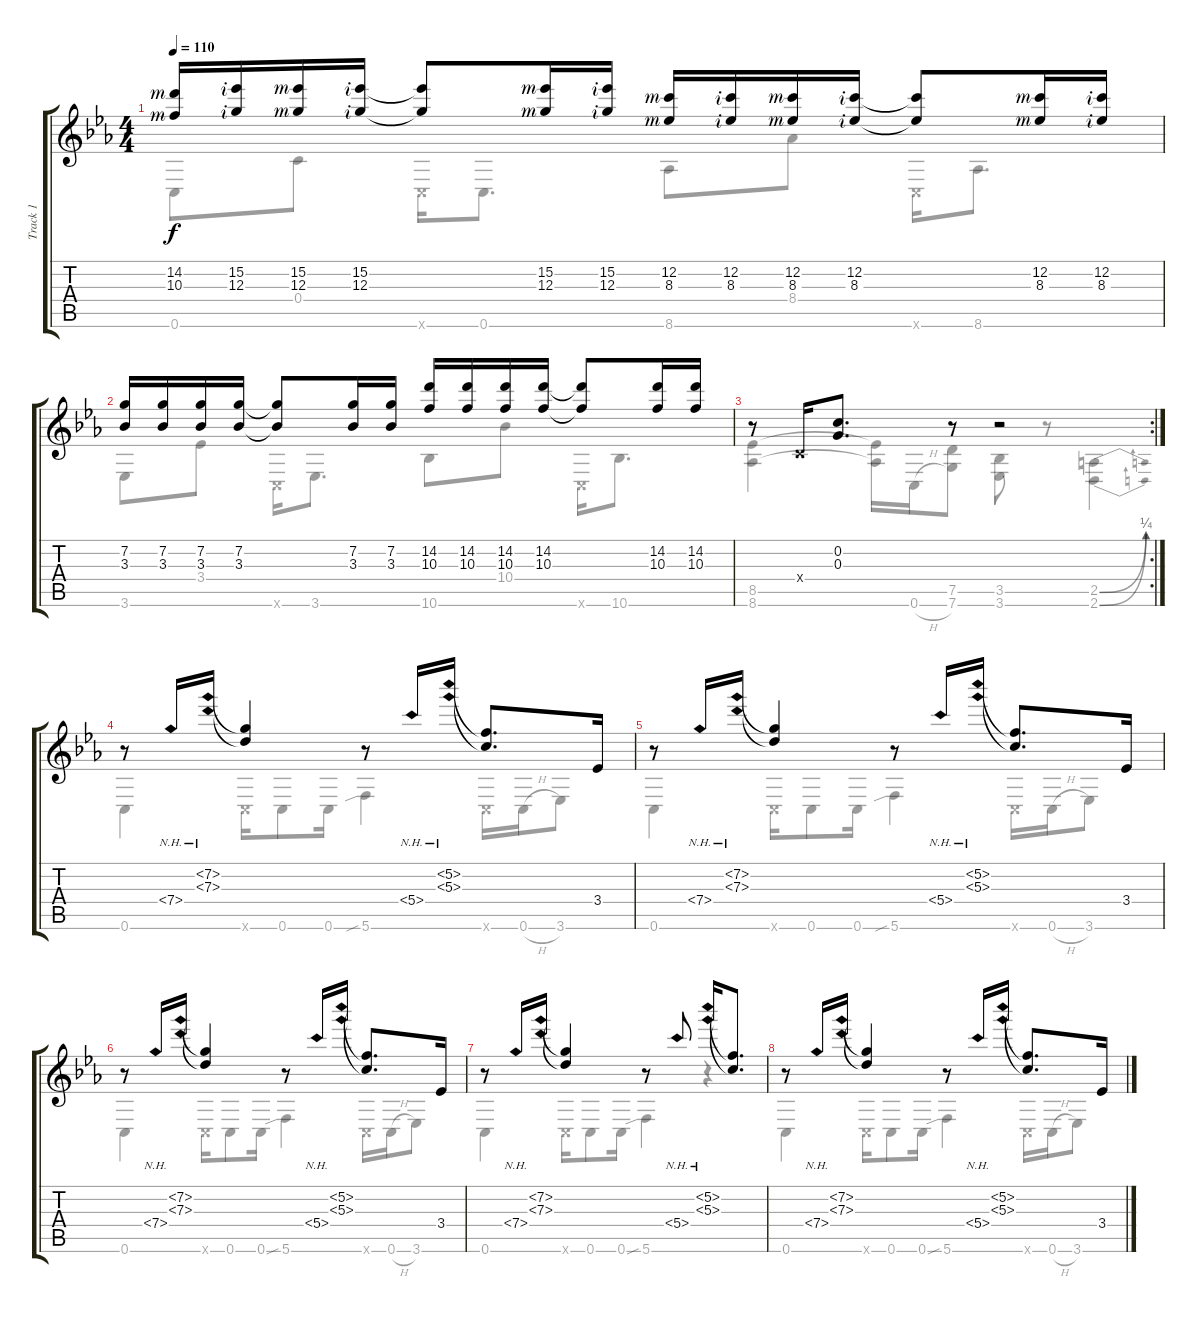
\track ("Track 1" "Track 1") {instrument acousticguitarsteel}
\staff {score tabs}
\tuning (E4 C4 G3 C3 G2 C2) {hide}
\voice
\ts (4 4)
\tempo 110
\clef g2
\ks cminor
(14.2{rf 3} 10.3{rf 3}).16{dy f} (15.2{rf 2} 12.3{rf 2}).16 (15.2{rf 3} 12.3{rf 3}).16 (15.2{rf 2} 12.3{rf 2}).16 (15.2{t} 12.3{t}).8 (15.2{rf 3} 12.3{rf 3}).16 (15.2{rf 2} 12.3{rf 2}).16 (12.2{rf 3} 8.3{rf 3}).16 (12.2{rf 2} 8.3{rf 2}).16 (12.2{rf 3} 8.3{rf 3}).16 (12.2{rf 2} 8.3{rf 2}).16 (12.2{t} 8.3{t}).8 (12.2{rf 3} 8.3{rf 3}).16 (12.2{rf 2} 8.3{rf 2}).16 |
(7.2 3.3).16 (7.2 3.3).16 (7.2 3.3).16 (7.2 3.3).16 (7.2{t} 3.3{t}).8 (7.2 3.3).16 (7.2 3.3).16 (14.2 10.3).16 (14.2 10.3).16 (14.2 10.3).16 (14.2 10.3).16 (14.2{t} 10.3{t}).8 (14.2 10.3).16 (14.2 10.3).16 |
\rc 2
r.8 0.4{x}.16 (0.2 0.3).8{d} r.8 r.2 |
r.8 7.4{nh}.16 (7.2{nh} 7.3{nh}).16 (7.2{t} 7.3{t}).4 r.8 5.4{nh}.16 (5.2{nh} 5.3{nh}).16 (5.2{t} 5.3{t}).8{d} 3.4.16 |
r.8 7.4{nh}.16 (7.2{nh} 7.3{nh}).16 (7.2{t} 7.3{t}).4 r.8 5.4{nh}.16 (5.2{nh} 5.3{nh}).16 (5.2{t} 5.3{t}).8{d} 3.4.16 |
r.8 7.4{nh}.16 (7.2{nh} 7.3{nh}).16 (7.2{t} 7.3{t}).4 r.8 5.4{nh}.16 (5.2{nh} 5.3{nh}).16 (5.2{t} 5.3{t}).8{d} 3.4.16 |
r.8 7.4{nh}.16 (7.2{nh} 7.3{nh}).16 (7.2{t} 7.3{t}).4 r.8 5.4{nh}.8 (5.2{nh} 5.3{nh}).16 (5.2{t} 5.3{t}).8{d} |
r.8 7.4{nh}.16 (7.2{nh} 7.3{nh}).16 (7.2{t} 7.3{t}).4 r.8 5.4{nh}.16 (5.2{nh} 5.3{nh}).16 (5.2{t} 5.3{t}).8{d} 3.4.16
\voice
\clef g2
\ottava regular
\simile none
\ks cminor
0.6.8{dy f} 0.4.8 0.6{x}.16 0.6.8{d} 8.6.8 8.4.8 0.6{x}.16 8.6.8{d} |
3.6.8 3.4.8 0.6{x}.16 3.6.8{d} 10.6.8 10.4.8 0.6{x}.16 10.6.8{d} |
(8.5 8.6).4 (8.5{t} 8.6{t}).16 0.6{h}.16 (7.5 7.6).8 (3.5 3.6).8 r.8 (2.5{be (bend 0 0 60 1)} 2.6{be (bend 0 0 60 1)}).4 |
0.6.4 0.6{x}.16 0.6.8 0.6.16 5.6{sib}.4 0.6{x}.16 0.6{h}.16 3.6.8 |
0.6.4 0.6{x}.16 0.6.8 0.6.16 5.6{sib}.4 0.6{x}.16 0.6{h}.16 3.6.8 |
0.6.4 0.6{x}.16 0.6.8 0.6.16 5.6{sib}.4 0.6{x}.16 0.6{h}.16 3.6.8 |
0.6.4 0.6{x}.16 0.6.8 0.6.16 5.6{sib}.4 r.4 |
0.6.4 0.6{x}.16 0.6.8 0.6.16 5.6{sib}.4 0.6{x}.16 0.6{h}.16 3.6.8
